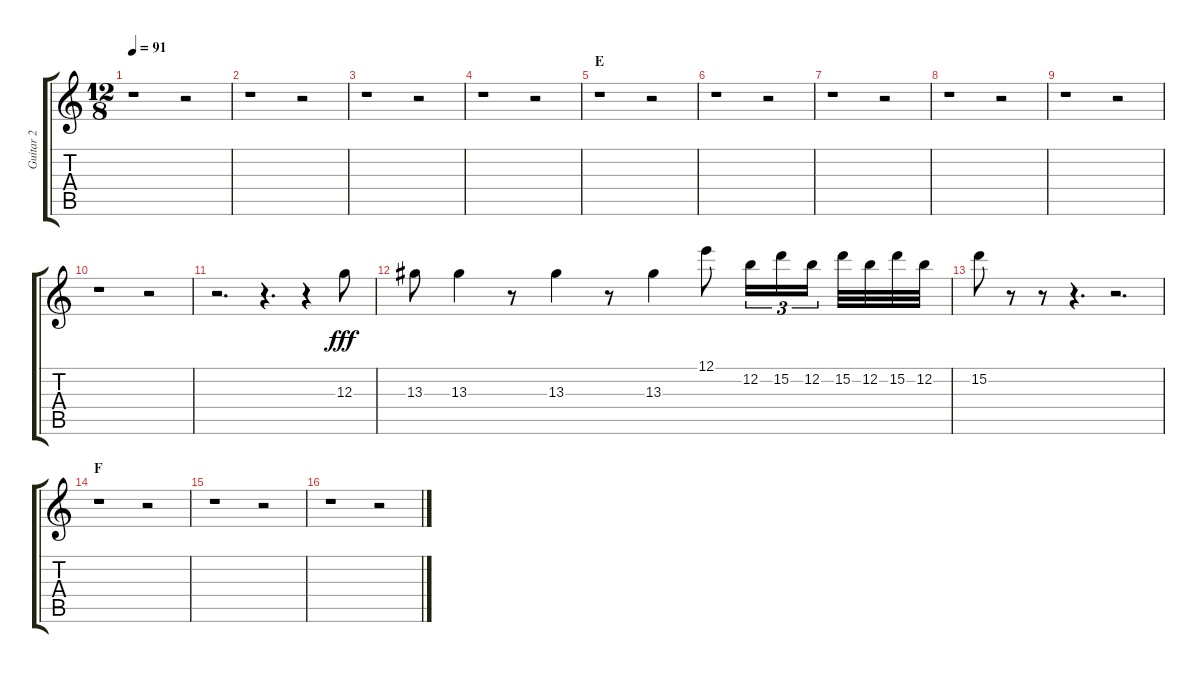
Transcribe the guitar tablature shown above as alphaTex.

\track ("Guitar 2" "Guitar 2") {instrument distortionguitar}
\staff {score tabs}
\tuning (E4 B3 G3 D3 A2 E2) {hide}
\ts (12 8)
\tempo 91
\clef g2
\ks c
r.1{dy fff} r.2 |
r.1 r.2 |
r.1 r.2 |
r.1 r.2 |
\section ("" "E")
r.1 r.2 |
r.1 r.2 |
r.1 r.2 |
r.1 r.2 |
r.1 r.2 |
r.1 r.2 |
r.2{d} r.4{d} r.4 12.3.8 |
13.3.8 13.3.4 r.8 13.3.4 r.8 13.3.4 12.1.8 12.2.16{tu (3 2)} 15.2.16{tu (3 2)} 12.2.16{tu (3 2)} 15.2.32 12.2.32 15.2.32 12.2.32 |
15.2.8 r.8 r.8 r.4{d} r.2{d} |
\section ("" "F")
r.1 r.2 |
r.1 r.2 |
r.1 r.2
